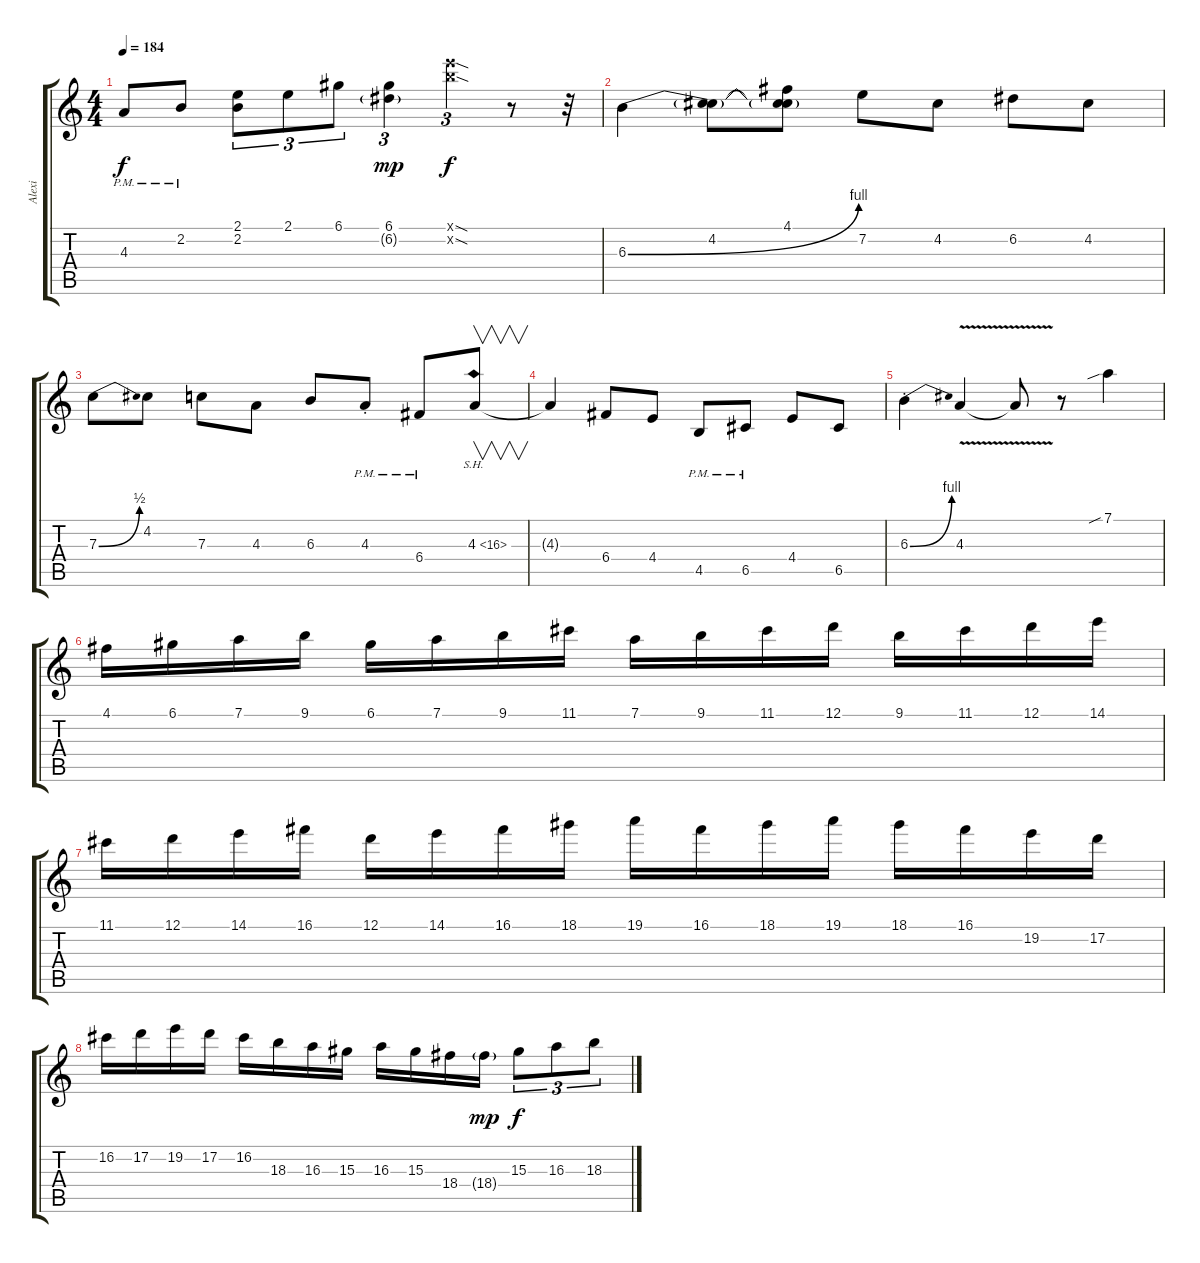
\track ("Alexi" "Alexi") {instrument distortionguitar}
\staff {score tabs}
\tuning (D4 A3 F3 C3 G2 D2) {hide}
\ts (4 4)
\tempo 184
\clef g2
\ks c
4.3{pm}.8{dy f} 2.2{pm}.8 (2.1 2.2).8{tu (3 2)} 2.1.8{tu (3 2)} 6.1.8{tu (3 2)} (6.1 6.2{g}).4{tu (3 2) dy mp} (14.1{sod x} 14.2{sod x}).4{tu (3 2) dy f} r.8 r.32 |
6.3{be (bend 0 0 60 4)}.4 (4.2 6.3{t}).8 (4.1 4.2{t} 6.3{t}).8 7.2.8 4.2.8 6.2.8 4.2.8 |
7.3{be (bend 0 0 60 2)}.8 4.2.8 7.3.8 4.3.8 6.3.8 4.3{pm st}.8 6.4{pm}.8 4.3{sh 12}.8{v} |
4.3{t}.4 6.4.8 4.4.8 4.5{pm}.8 6.5{pm}.8 4.4.8 6.5.8 |
6.3{be (bend 0 0 60 4) st}.4 4.3{v}.4 4.3{t}.8 r.8 7.1{sib}.4 |
4.1.16 6.1.16 7.1.16 9.1.16 6.1.16 7.1.16 9.1.16 11.1.16 7.1.16 9.1.16 11.1.16 12.1.16 9.1.16 11.1.16 12.1.16 14.1.16 |
11.1.16 12.1.16 14.1.16 16.1.16 12.1.16 14.1.16 16.1.16 18.1.16 19.1.16 16.1.16 18.1.16 19.1.16 18.1.16 16.1.16 19.2.16 17.2.16 |
16.2.16 17.2.16 19.2.16 17.2.16 16.2.16 18.3.16 16.3.16 15.3.16 16.3.16 15.3.16 18.4.16 18.4{g}.16{dy mp} 15.3.8{tu (3 2) dy f} 16.3.8{tu (3 2)} 18.3.8{tu (3 2)}
